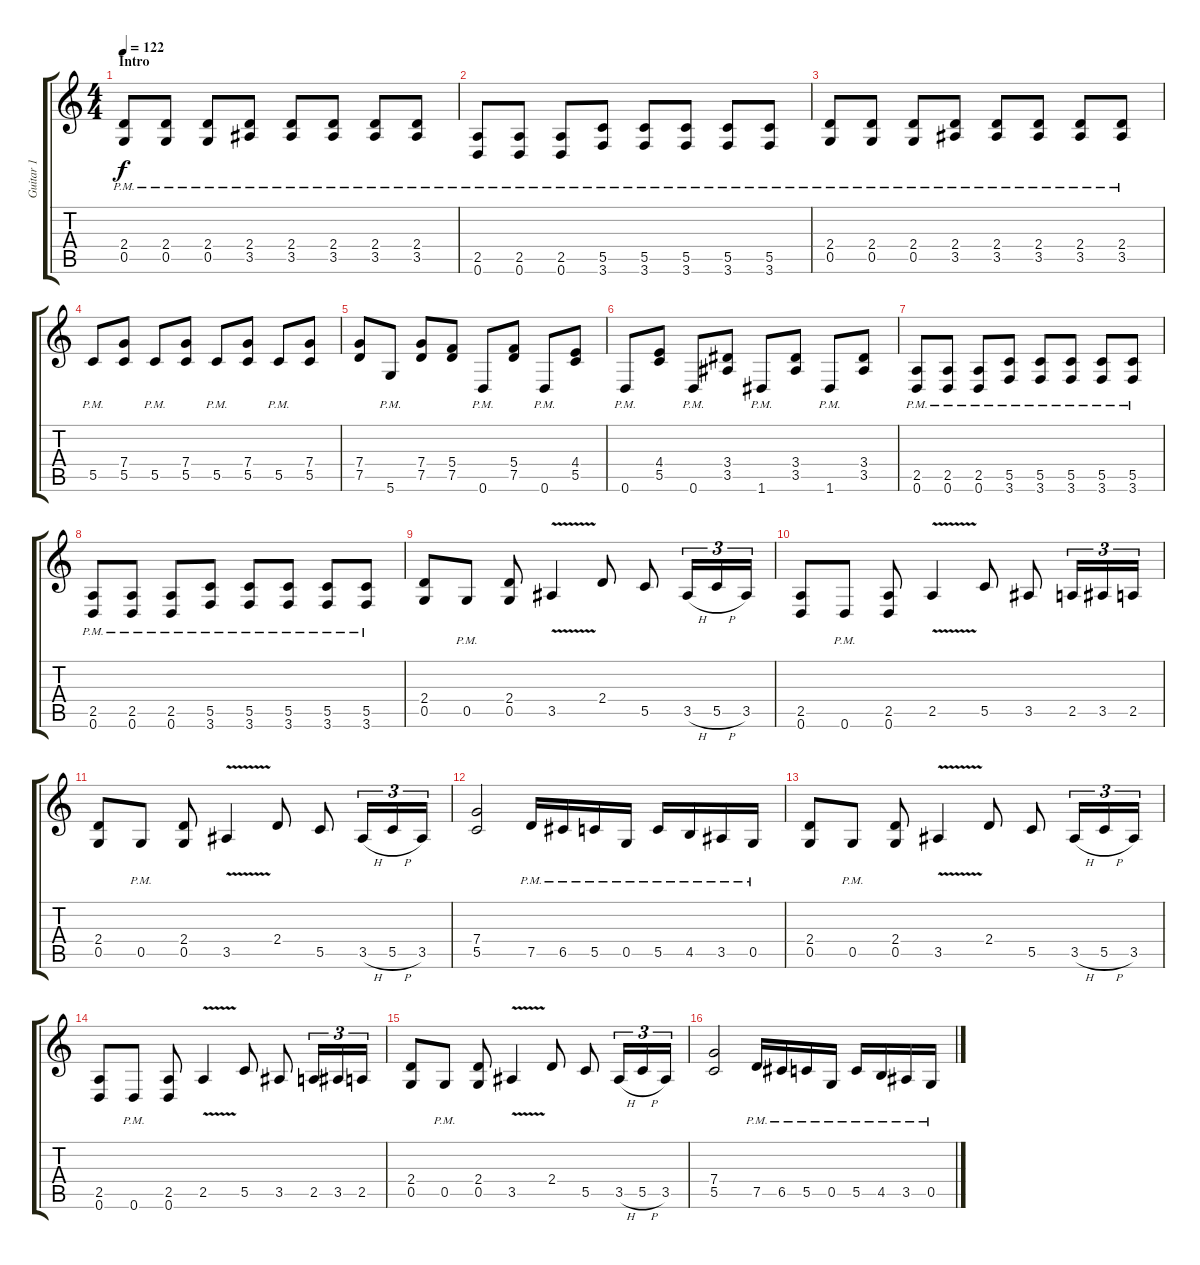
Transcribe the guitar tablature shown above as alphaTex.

\track ("Guitar 1" "Guitar 1") {instrument overdrivenguitar}
\staff {score tabs}
\tuning (D4 A3 F3 C3 G2 D2) {hide}
\ts (4 4)
\section ("" "Intro")
\tempo 122
\clef g2
\ks c
(2.4{pm} 0.5{pm}).8{dy f instrument overdrivenguitar} (2.4{pm} 0.5{pm}).8 (2.4{pm} 0.5{pm}).8 (2.4{pm} 3.5{pm}).8 (2.4{pm} 3.5{pm}).8 (2.4{pm} 3.5{pm}).8 (2.4{pm} 3.5{pm}).8 (2.4{pm} 3.5{pm}).8 |
(2.5{pm} 0.6{pm}).8 (2.5{pm} 0.6{pm}).8 (2.5{pm} 0.6{pm}).8 (5.5{pm} 3.6{pm}).8 (5.5{pm} 3.6{pm}).8 (5.5{pm} 3.6{pm}).8 (5.5{pm} 3.6{pm}).8 (5.5{pm} 3.6{pm}).8 |
(2.4{pm} 0.5{pm}).8 (2.4{pm} 0.5{pm}).8 (2.4{pm} 0.5{pm}).8 (2.4{pm} 3.5{pm}).8 (2.4{pm} 3.5{pm}).8 (2.4{pm} 3.5{pm}).8 (2.4{pm} 3.5{pm}).8 (2.4{pm} 3.5{pm}).8 |
5.5{pm}.8 (7.4 5.5).8 5.5{pm}.8 (7.4 5.5).8 5.5{pm}.8 (7.4 5.5).8 5.5{pm}.8 (7.4 5.5).8 |
(7.4 7.5).8 5.6{pm}.8 (7.4 7.5).8 (5.4 7.5).8 0.6{pm}.8 (5.4 7.5).8 0.6{pm}.8 (4.4 5.5).8 |
0.6{pm}.8 (4.4 5.5).8 0.6{pm}.8 (3.4 3.5).8 1.6{pm}.8 (3.4 3.5).8 1.6{pm}.8 (3.4 3.5).8 |
(2.5{pm} 0.6{pm}).8 (2.5{pm} 0.6{pm}).8 (2.5{pm} 0.6{pm}).8 (5.5{pm} 3.6{pm}).8 (5.5{pm} 3.6{pm}).8 (5.5{pm} 3.6{pm}).8 (5.5{pm} 3.6{pm}).8 (5.5{pm} 3.6{pm}).8 |
(2.5{pm} 0.6{pm}).8 (2.5{pm} 0.6{pm}).8 (2.5{pm} 0.6{pm}).8 (5.5{pm} 3.6{pm}).8 (5.5{pm} 3.6{pm}).8 (5.5{pm} 3.6{pm}).8 (5.5{pm} 3.6{pm}).8 (5.5{pm} 3.6{pm}).8 |
(2.4 0.5).8 0.5{pm}.8 (2.4 0.5).8 3.5{v}.4 2.4.8 5.5.8 3.5{h}.16{tu (3 2)} 5.5{h}.16{tu (3 2)} 3.5.16{tu (3 2)} |
(2.5 0.6).8 0.6{pm}.8 (2.5 0.6).8 2.5{v}.4 5.5.8 3.5.8 2.5.16{tu (3 2)} 3.5.16{tu (3 2)} 2.5.16{tu (3 2)} |
(2.4 0.5).8 0.5{pm}.8 (2.4 0.5).8 3.5{v}.4 2.4.8 5.5.8 3.5{h}.16{tu (3 2)} 5.5{h}.16{tu (3 2)} 3.5.16{tu (3 2)} |
(7.4 5.5).2 7.5{pm}.16 6.5{pm}.16 5.5{pm}.16 0.5{pm}.16 5.5{pm}.16 4.5{pm}.16 3.5{pm}.16 0.5{pm}.16 |
(2.4 0.5).8 0.5{pm}.8 (2.4 0.5).8 3.5{v}.4 2.4.8 5.5.8 3.5{h}.16{tu (3 2)} 5.5{h}.16{tu (3 2)} 3.5.16{tu (3 2)} |
(2.5 0.6).8 0.6{pm}.8 (2.5 0.6).8 2.5{v}.4 5.5.8 3.5.8 2.5.16{tu (3 2)} 3.5.16{tu (3 2)} 2.5.16{tu (3 2)} |
(2.4 0.5).8 0.5{pm}.8 (2.4 0.5).8 3.5{v}.4 2.4.8 5.5.8 3.5{h}.16{tu (3 2)} 5.5{h}.16{tu (3 2)} 3.5.16{tu (3 2)} |
(7.4 5.5).2 7.5{pm}.16 6.5{pm}.16 5.5{pm}.16 0.5{pm}.16 5.5{pm}.16 4.5{pm}.16 3.5{pm}.16 0.5{pm}.16
